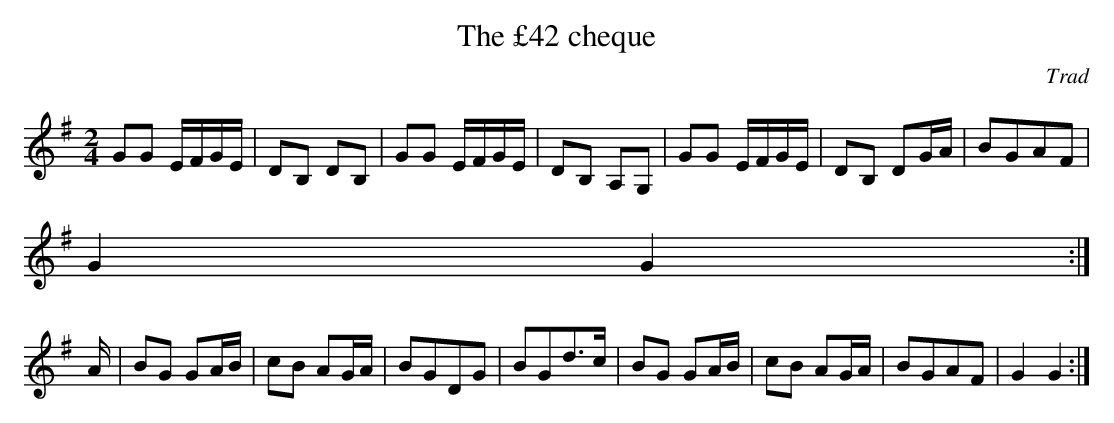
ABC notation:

X:1
T:The £42 cheque
M:2/4
L:1/8
C:Trad
K:G
GG E/F/G/E/|DB, DB,|GG E/F/G/E/|DB, A,G,|GG E/F/G/E/|DB, DG/A/|BGAF|
G2 G2:|
A/|BG GA/B/|cB AG/A/|BGDG|BGd>c|BG GA/B/|cB AG/A/|BGAF|G2 G2:|
